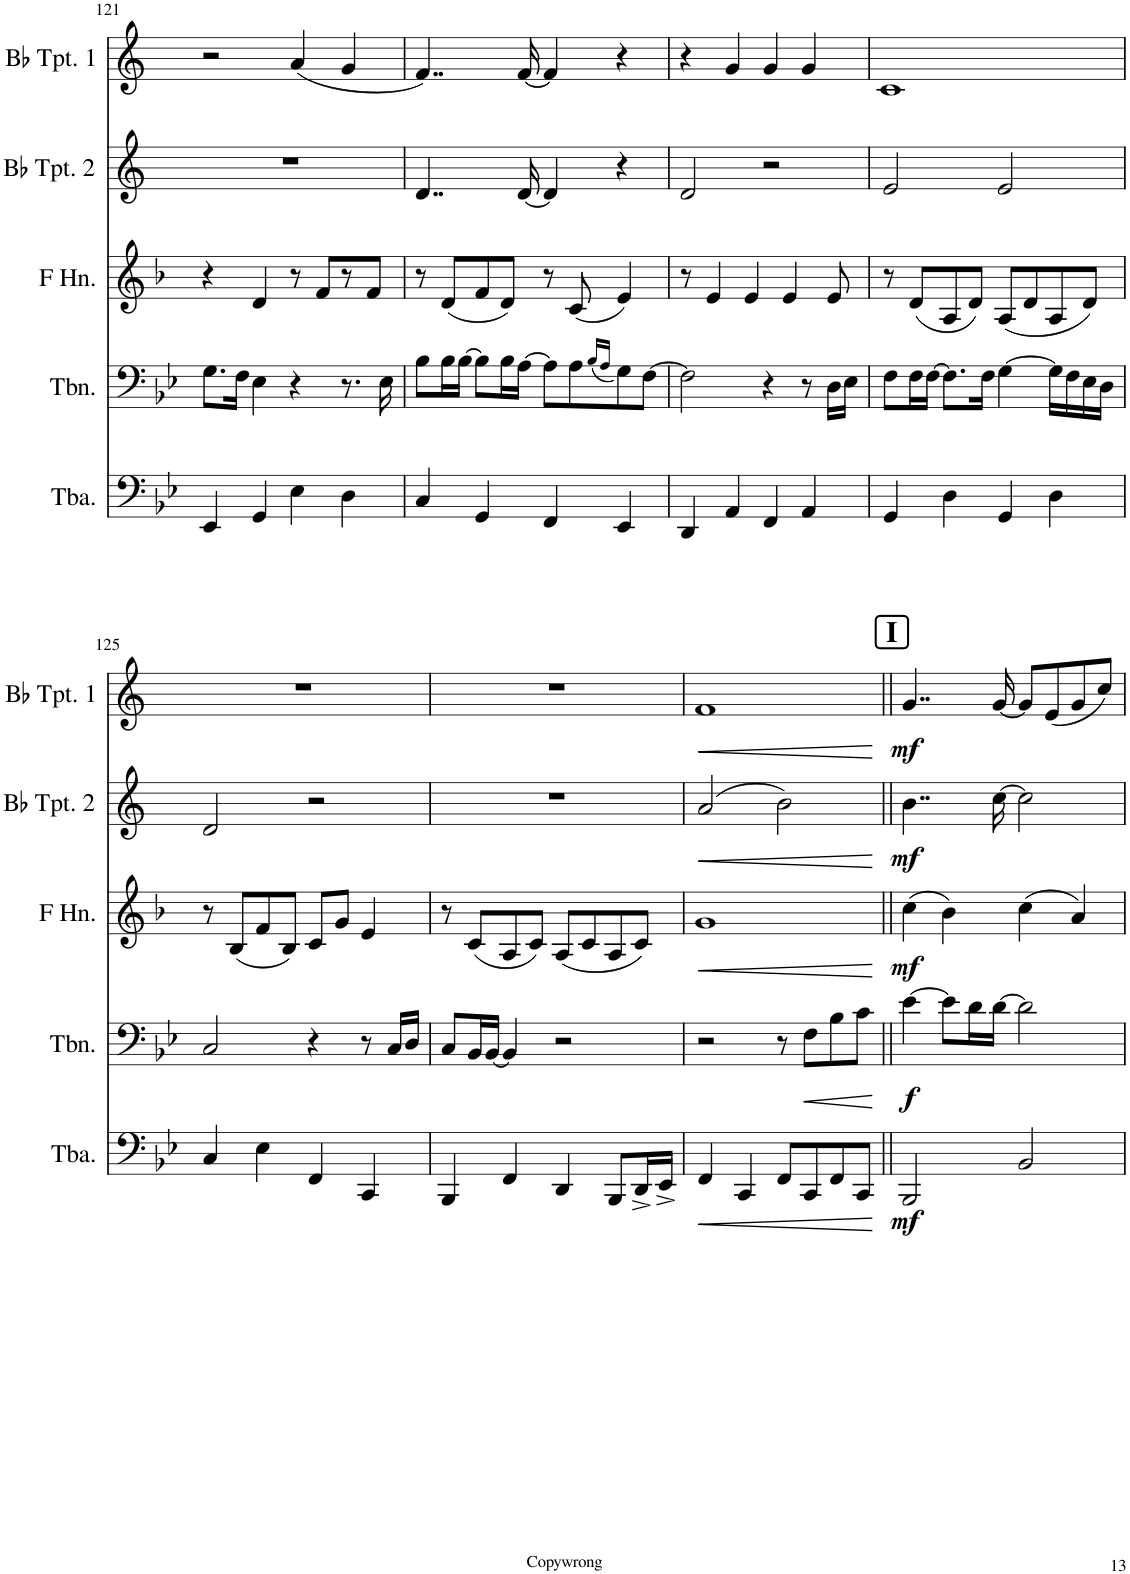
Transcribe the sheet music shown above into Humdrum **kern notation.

**kern	**dynam	**kern	**dynam	**kern	**dynam	**kern	**dynam	**kern	**dynam
*part5	*part5	*part4	*part4	*part3	*part3	*part2	*part2	*part1	*part1
*staff5	*staff5	*staff4	*staff4	*staff3	*staff3	*staff2	*staff2	*staff1	*staff1
*I"Tuba	*	*I"Trombone	*	*I"Horn in F	*	*I"Bb Trumpet 2	*	*I"Bb Trumpet 1	*
*I'Tba.	*	*I'Tbn.	*	*	*	*I'Bb Tpt. 2	*	*I'Bb Tpt. 1	*
!!LO:PB:g=z
*clefF4	*	*clefF4	*	*clefG2	*	*clefG2	*	*clefG2	*
*	*	*	*	*Trd4c7	*	*Trd1c2	*	*Trd1c2	*
*k[b-e-]	*	*k[b-e-]	*	*k[b-]	*	*k[]	*	*k[]	*
*M4/4	*	*M4/4	*	*M4/4	*	*M4/4	*	*M4/4	*
=121	=121	=121	=121	=121	=121	=121	=121	=121	=121
4EE-/	.	8.G\L	.	4r	.	1r	.	2r	.
.	.	16F\Jk	.	.	.	.	.	.	.
4GG/	.	4E-\	.	4d/	.	.	.	.	.
4E-\	.	4r	.	8r	.	.	.	(4a/	.
.	.	.	.	8f/L	.	.	.	.	.
4D\	.	8.r	.	8r	.	.	.	4g/	.
.	.	.	.	8f/J	.	.	.	.	.
.	.	16E-\	.	.	.	.	.	.	.
=122	=122	=122	=122	=122	=122	=122	=122	=122	=122
4C/	.	8B-\L	.	8r	.	4..d/	.	4..f/)	.
.	.	16B-\L	.	(8d/L	.	.	.	.	.
.	.	[16B-\JJ	.	.	.	.	.	.	.
4GG/	.	8B-\L]	.	8f/	.	.	.	.	.
.	.	16B-\L	.	8d/J)	.	.	.	.	.
.	.	[16A\JJ	.	.	.	[16d/	.	[16f/	.
4FF/	.	8A\L]	.	8r	.	4d/]	.	4f/]	.
.	.	8A\	.	(8c/	.	.	.	.	.
.	.	(16qB-/LL	.	.	.	.	.	.	.
.	.	16qA/JJ	.	.	.	.	.	.	.
4EE-/	.	8G\)	.	4e/)	.	4r	.	4r	.
.	.	[8F\J	.	.	.	.	.	.	.
=123	=123	=123	=123	=123	=123	=123	=123	=123	=123
4DD/	.	2F\]	.	8r	.	2d/	.	4r	.
.	.	.	.	4e/	.	.	.	.	.
4AA/	.	.	.	.	.	.	.	4g/	.
.	.	.	.	4e/	.	.	.	.	.
4FF/	.	4r	.	.	.	2r	.	4g/	.
.	.	.	.	4e/	.	.	.	.	.
4AA/	.	8r	.	.	.	.	.	4g/	.
.	.	16D\LL	.	8e/	.	.	.	.	.
.	.	16E-\JJ	.	.	.	.	.	.	.
=124	=124	=124	=124	=124	=124	=124	=124	=124	=124
4GG/	.	8F\L	.	8r	.	2e/	.	1c	.
.	.	16F\L	.	(8d/L	.	.	.	.	.
.	.	[16F\JJ	.	.	.	.	.	.	.
4D\	.	8.F\L]	.	8A/	.	.	.	.	.
.	.	.	.	8d/J)	.	.	.	.	.
.	.	16F\Jk	.	.	.	.	.	.	.
4GG/	.	[4G\	.	(8A/L	.	2e/	.	.	.
.	.	.	.	8d/	.	.	.	.	.
4D\	.	16G\LL]	.	8A/	.	.	.	.	.
.	.	16F\	.	.	.	.	.	.	.
.	.	16E-\	.	8d/J)	.	.	.	.	.
.	.	16D\JJ	.	.	.	.	.	.	.
!!LO:LB:g=z
=125	=125	=125	=125	=125	=125	=125	=125	=125	=125
4C/	.	2C/	.	8r	.	2d/	.	1r	.
.	.	.	.	(8B-/L	.	.	.	.	.
4E-\	.	.	.	8f/	.	.	.	.	.
.	.	.	.	8B-/J)	.	.	.	.	.
4FF/	.	4r	.	8c/L	.	2r	.	.	.
.	.	.	.	8g/J	.	.	.	.	.
4CC/	.	8r	.	4e/	.	.	.	.	.
.	.	16C/LL	.	.	.	.	.	.	.
.	.	16D/JJ	.	.	.	.	.	.	.
=126	=126	=126	=126	=126	=126	=126	=126	=126	=126
4BBB-/	.	8C/L	.	8r	.	1r	.	1r	.
.	.	16BB-/L	.	(8c/L	.	.	.	.	.
.	.	[16BB-/JJ	.	.	.	.	.	.	.
4FF/	.	4BB-/]	.	8A/	.	.	.	.	.
.	.	.	.	8c/J)	.	.	.	.	.
4DD/	.	2r	.	(8A/L	.	.	.	.	.
.	.	.	.	8c/	.	.	.	.	.
8BBB-/L	.	.	.	8A/	.	.	.	.	.
16DD^/L	.	.	.	8c/J)	.	.	.	.	.
16EE-^/JJ	.	.	.	.	.	.	.	.	.
=127	=127	=127	=127	=127	=127	=127	=127	=127	=127
4FF/	.	2r	.	1g	.	(2a/	.	1f	.
4CC/	.	.	.	.	.	.	.	.	.
8FF/L	.	8r	.	.	.	2b\)	.	.	.
8CC/	.	8F\L	.	.	.	.	.	.	.
8FF/	.	8B-\	.	.	.	.	.	.	.
8CC/J	.	8c\J	.	.	.	.	.	.	.
!!LO:REH:place=s1:a:B:cj:fs=14:t=I
=128||	=128||	=128||	=128||	=128||	=128||	=128||	=128||	=128||	=128||
!	!LO:DY:b	!	!LO:DY:b	!	!LO:DY:b	!	!LO:DY:b	!	!LO:DY:b
2BBB-/	mf	[4e-\	f	(4cc\	mf	4..b\	mf	4..g/	mf
.	.	8e-\L]	.	4b-\)	.	.	.	.	.
.	.	16d\L	.	.	.	.	.	.	.
.	.	[16d\JJ	.	.	.	[16cc\	.	[16g/	.
2BB-/	.	2d\]	.	(4cc\	.	2cc\]	.	8g/L]	.
.	.	.	.	.	.	.	.	(8e/	.
.	.	.	.	4a/)	.	.	.	8g/	.
.	.	.	.	.	.	.	.	8cc/J)	.
=	=	=	=	=	=	=	=	=	=
*-	*-	*-	*-	*-	*-	*-	*-	*-	*-
